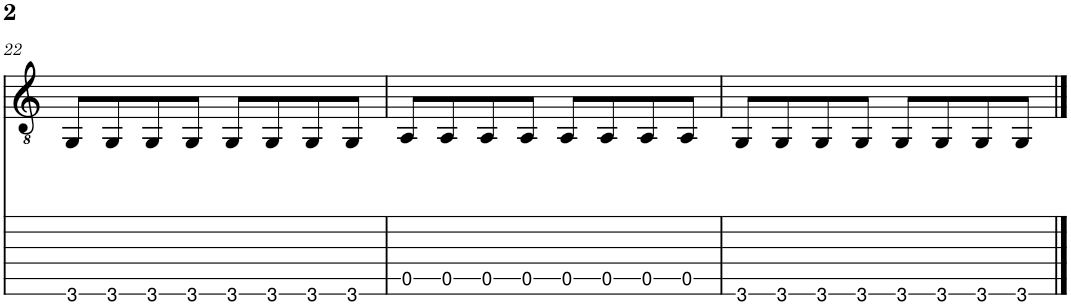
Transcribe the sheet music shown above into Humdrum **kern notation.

**kern	**kern
*part1	*part1
*staff2	*staff1
*I"Guitar	*
*I'Guit.	*
!!LO:PB:g=z
*	*clefGv2
*k[]	*k[]
*M4/4	*M4/4
=22	=22
8GGL	8GG/L
8GGJ	8GG/
8GGL	8GG/
8GGJ	8GG/J
8GGL	8GG/L
8GGJ	8GG/
8GGL	8GG/
8GGJ	8GG/J
=23	=23
8AAL	8AA/L
8AAJ	8AA/
8AAL	8AA/
8AAJ	8AA/J
8AAL	8AA/L
8AAJ	8AA/
8AAL	8AA/
8AAJ	8AA/J
=24	=24
8GGL	8GG/L
8GGJ	8GG/
8GGL	8GG/
8GGJ	8GG/J
8GGL	8GG/L
8GGJ	8GG/
8GGL	8GG/
8GGJ	8GG/J
==	==
*-	*-
